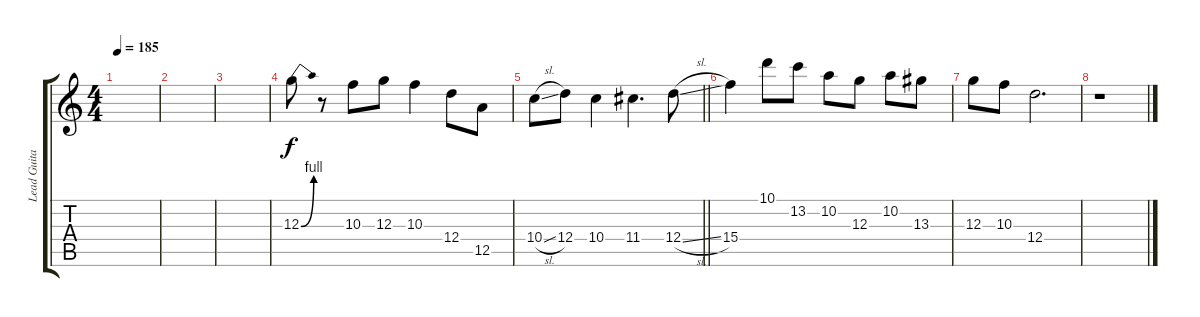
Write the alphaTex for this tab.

\track ("Lead Guitar" "Lead Guita") {instrument distortionguitar}
\staff {score tabs}
\tuning (E4 B3 G3 D3 A2 E2) {hide}
\ts (4 4)
\tempo 185
\clef g2
\ks c
|
|
|
12.3{be (bend 0 0 60 4)}.8 r.8 10.3.8 12.3.8 10.3.4 12.4.8 12.5.8 |
\barLineRight lightlight
10.4{sl}.8 12.4.8 10.4.4 11.4.4{d} 12.4{sl}.8 |
15.4.4 10.1.8 13.2.8 10.2.8 12.3.8 10.2.8 13.3.8 |
12.3.8 10.3.8 12.4.2{d} |
r.1
